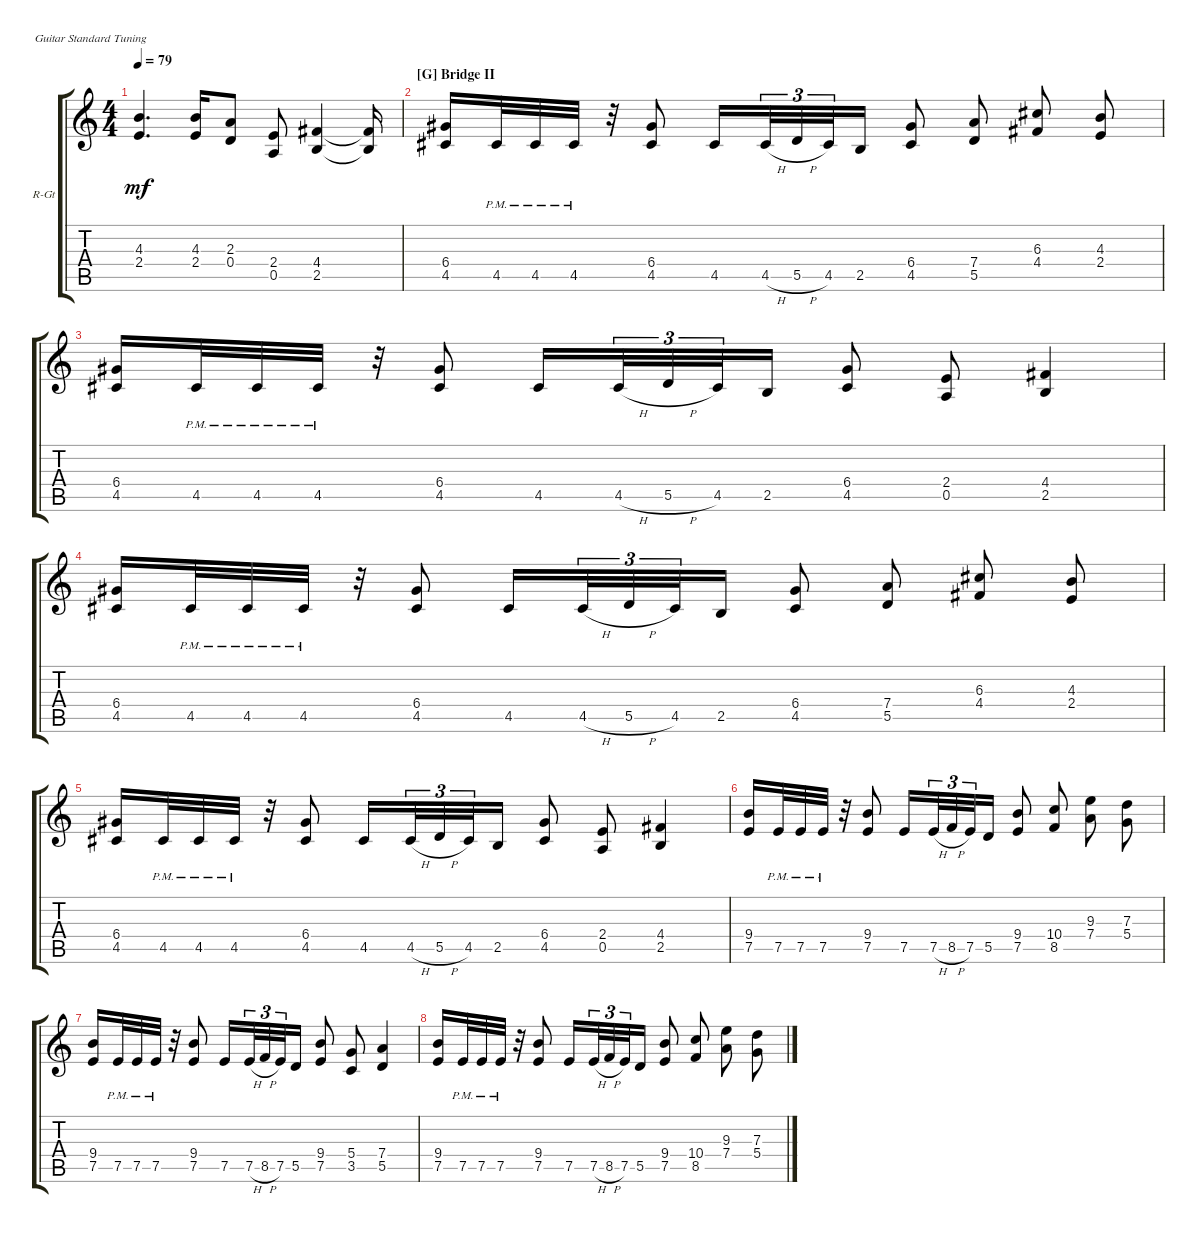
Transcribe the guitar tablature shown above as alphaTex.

\defaultSystemsLayout 4
\bracketExtendMode groupsimilarinstruments
\firstSystemTrackNameOrientation horizontal
\otherSystemsTrackNameOrientation horizontal
\track ("Rhythm Guitar" "R-Gt") {instrument distortionguitar}
\staff {score tabs}
\tuning (E4 B3 G3 D3 A2 E2)
\ts (4 4)
\tempo 79
\clef g2
\ks c
(2.4 4.3).4{d dy mf} (2.4 4.3).16 (0.4 2.3).8 (0.5 2.4).8 (2.5 4.4).4 (2.5{t} 4.4{t}).16 |
\section ("G" "Bridge II")
(4.5 6.4).16{beam merge} 4.5{pm}.32{beam merge} 4.5{pm}.32{beam merge} 4.5{pm}.32{beam split} r.32 (6.4 4.5).8{beam split} 4.5.16{beam merge} 4.5{h}.32{tu (3 2)} 5.5{h}.32{tu (3 2) beam merge} 4.5.32{tu (3 2) beam merge} 2.5.16{beam split} (6.4 4.5).8{beam split} (7.4 5.5).8 (4.4 6.3).8{beam split} (2.4 4.3).8 |
(4.5 6.4).16{beam merge} 4.5{pm}.32{beam merge} 4.5{pm}.32{beam merge} 4.5{pm}.32{beam split} r.32 (6.4 4.5).8{beam split} 4.5.16{beam merge} 4.5{h}.32{tu (3 2)} 5.5{h}.32{tu (3 2) beam merge} 4.5.32{tu (3 2) beam merge} 2.5.16{beam split} (6.4 4.5).8{beam split} (2.4 0.5).8 (4.4 2.5).4{beam split} |
(4.5 6.4).16{beam merge} 4.5{pm}.32{beam merge} 4.5{pm}.32{beam merge} 4.5{pm}.32{beam split} r.32 (6.4 4.5).8{beam split} 4.5.16{beam merge} 4.5{h}.32{tu (3 2)} 5.5{h}.32{tu (3 2) beam merge} 4.5.32{tu (3 2) beam merge} 2.5.16{beam split} (6.4 4.5).8{beam split} (7.4 5.5).8 (4.4 6.3).8{beam split} (2.4 4.3).8 |
(4.5 6.4).16{beam merge} 4.5{pm}.32{beam merge} 4.5{pm}.32{beam merge} 4.5{pm}.32{beam split} r.32 (6.4 4.5).8{beam split} 4.5.16{beam merge} 4.5{h}.32{tu (3 2)} 5.5{h}.32{tu (3 2) beam merge} 4.5.32{tu (3 2) beam merge} 2.5.16{beam split} (6.4 4.5).8{beam split} (2.4 0.5).8 (4.4 2.5).4{beam split} |
(9.4 7.5).16{beam merge} 7.5{pm}.32{beam merge} 7.5{pm}.32{beam merge} 7.5{pm}.32{beam split} r.32 (9.4 7.5).8{beam split} 7.5.16{beam merge} 7.5{h}.32{tu (3 2)} 8.5{h}.32{tu (3 2) beam merge} 7.5.32{tu (3 2) beam merge} 5.5.16{beam split} (9.4 7.5).8{beam split} (10.4 8.5).8 (9.3 7.4).8{beam split} (7.3 5.4).8 |
(9.4 7.5).16{beam merge} 7.5{pm}.32{beam merge} 7.5{pm}.32{beam merge} 7.5{pm}.32{beam split} r.32 (9.4 7.5).8{beam split} 7.5.16{beam merge} 7.5{h}.32{tu (3 2)} 8.5{h}.32{tu (3 2) beam merge} 7.5.32{tu (3 2) beam merge} 5.5.16{beam split} (9.4 7.5).8{beam split} (5.4 3.5).8 (7.4 5.5).4{beam split} |
(9.4 7.5).16{beam merge} 7.5{pm}.32{beam merge} 7.5{pm}.32{beam merge} 7.5{pm}.32{beam split} r.32 (9.4 7.5).8{beam split} 7.5.16{beam merge} 7.5{h}.32{tu (3 2)} 8.5{h}.32{tu (3 2) beam merge} 7.5.32{tu (3 2) beam merge} 5.5.16{beam split} (9.4 7.5).8{beam split} (10.4 8.5).8 (9.3 7.4).8{beam split} (7.3 5.4).8
